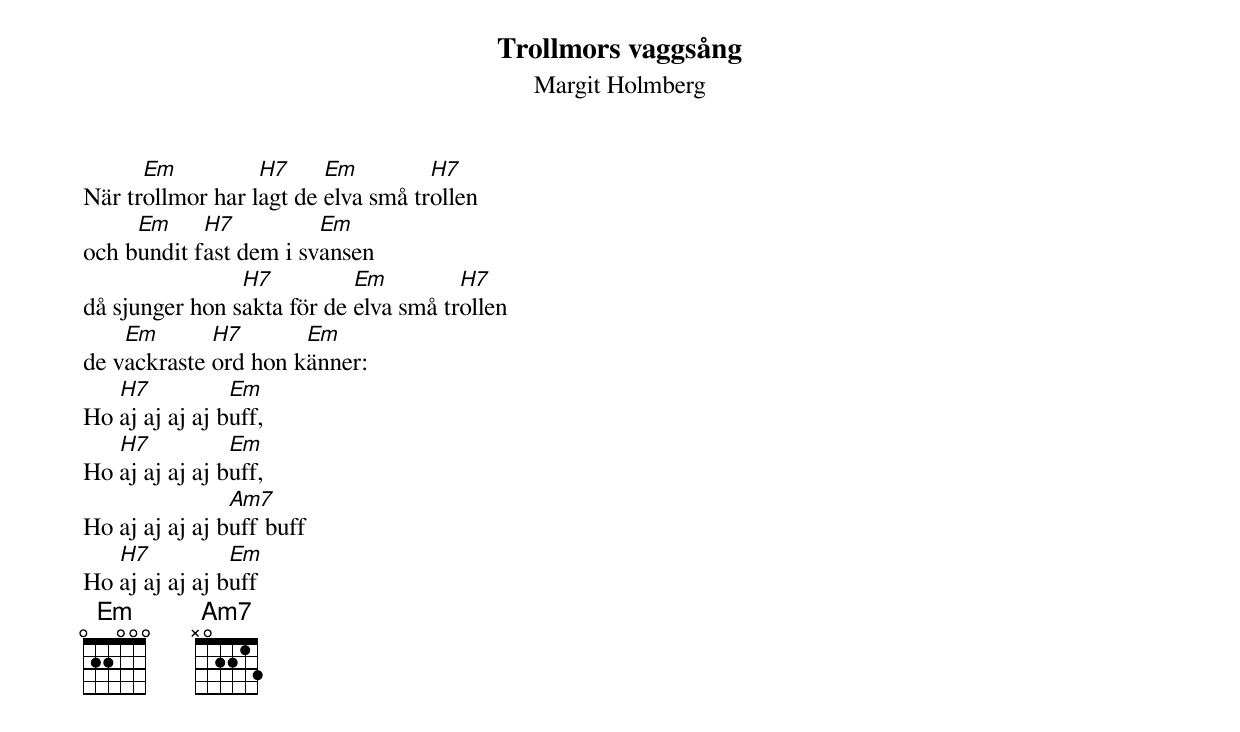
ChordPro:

{t:Trollmors vaggsång}
{st:Margit Holmberg}
När tr[Em]ollmor har l[H7]agt de [Em]elva små tr[H7]ollen
och b[Em]undit f[H7]ast dem i sv[Em]ansen
då sjunger hon s[H7]akta för de [Em]elva små tr[H7]ollen
de v[Em]ackraste [H7]ord hon k[Em]änner:
Ho [H7]aj aj aj aj b[Em]uff,
Ho [H7]aj aj aj aj b[Em]uff,
Ho aj aj aj aj b[Am7]uff buff
Ho [H7]aj aj aj aj b[Em]uff
